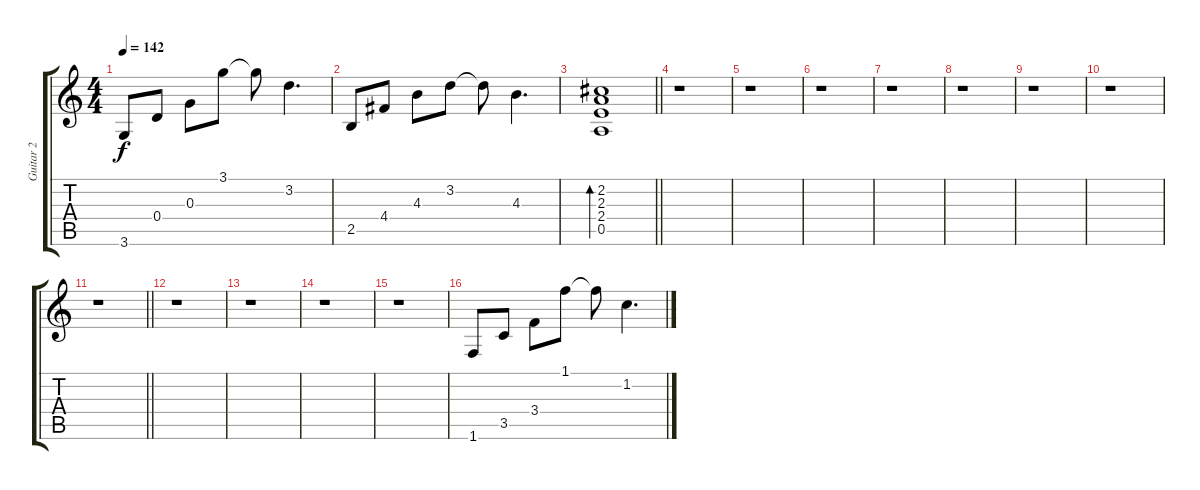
\track ("Guitar 2" "Guitar 2") {instrument electricguitarclean}
\staff {score tabs}
\tuning (E4 B3 G3 D3 A2 E2) {hide}
\ts (4 4)
\tempo 142
\clef g2
\ks c
3.6.8{dy f} 0.4.8 0.3.8 3.1.8 3.1{t}.8 3.2.4{d} |
2.5.8 4.4.8 4.3.8 3.2.8 3.2{t}.8 4.3.4{d} |
\barLineRight lightlight
(2.2 2.3 2.4 0.5).1{bd 60} |
r.1 |
r.1 |
r.1 |
r.1 |
r.1 |
r.1 |
r.1 |
\barLineRight lightlight
r.1 |
r.1 |
r.1 |
r.1 |
r.1 |
1.6.8 3.5.8 3.4.8 1.1.8 1.1{t}.8 1.2.4{d}
